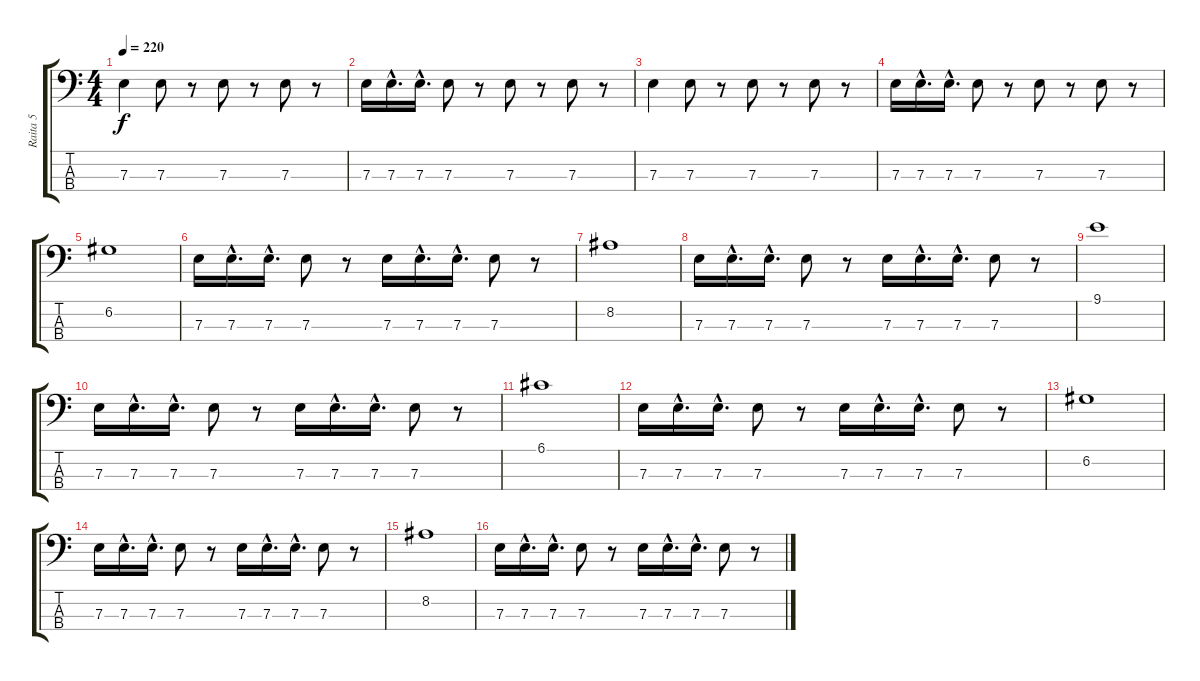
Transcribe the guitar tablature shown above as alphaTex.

\track ("Raita 5" "Raita 5") {instrument acousticguitarnylon}
\staff {score tabs}
\tuning (G2 D2 A1 E1) {hide}
\ts (4 4)
\tempo 220
\clef f4
\ks c
7.3.4{dy f} 7.3.8 r.8 7.3.8 r.8 7.3.8 r.8 |
7.3.16 7.3{hac}.16{d} 7.3{hac}.16{d} 7.3.8 r.8 7.3.8 r.8 7.3.8 r.8 |
7.3.4 7.3.8 r.8 7.3.8 r.8 7.3.8 r.8 |
7.3.16 7.3{hac}.16{d} 7.3{hac}.16{d} 7.3.8 r.8 7.3.8 r.8 7.3.8 r.8 |
6.2.1 |
7.3.16 7.3{hac}.16{d} 7.3{hac}.16{d} 7.3.8 r.8 7.3.16 7.3{hac}.16{d} 7.3{hac}.16{d} 7.3.8 r.8 |
8.2.1 |
7.3.16 7.3{hac}.16{d} 7.3{hac}.16{d} 7.3.8 r.8 7.3.16 7.3{hac}.16{d} 7.3{hac}.16{d} 7.3.8 r.8 |
9.1.1 |
7.3.16 7.3{hac}.16{d} 7.3{hac}.16{d} 7.3.8 r.8 7.3.16 7.3{hac}.16{d} 7.3{hac}.16{d} 7.3.8 r.8 |
6.1.1 |
7.3.16 7.3{hac}.16{d} 7.3{hac}.16{d} 7.3.8 r.8 7.3.16 7.3{hac}.16{d} 7.3{hac}.16{d} 7.3.8 r.8 |
6.2.1 |
7.3.16 7.3{hac}.16{d} 7.3{hac}.16{d} 7.3.8 r.8 7.3.16 7.3{hac}.16{d} 7.3{hac}.16{d} 7.3.8 r.8 |
8.2.1 |
7.3.16 7.3{hac}.16{d} 7.3{hac}.16{d} 7.3.8 r.8 7.3.16 7.3{hac}.16{d} 7.3{hac}.16{d} 7.3.8 r.8
